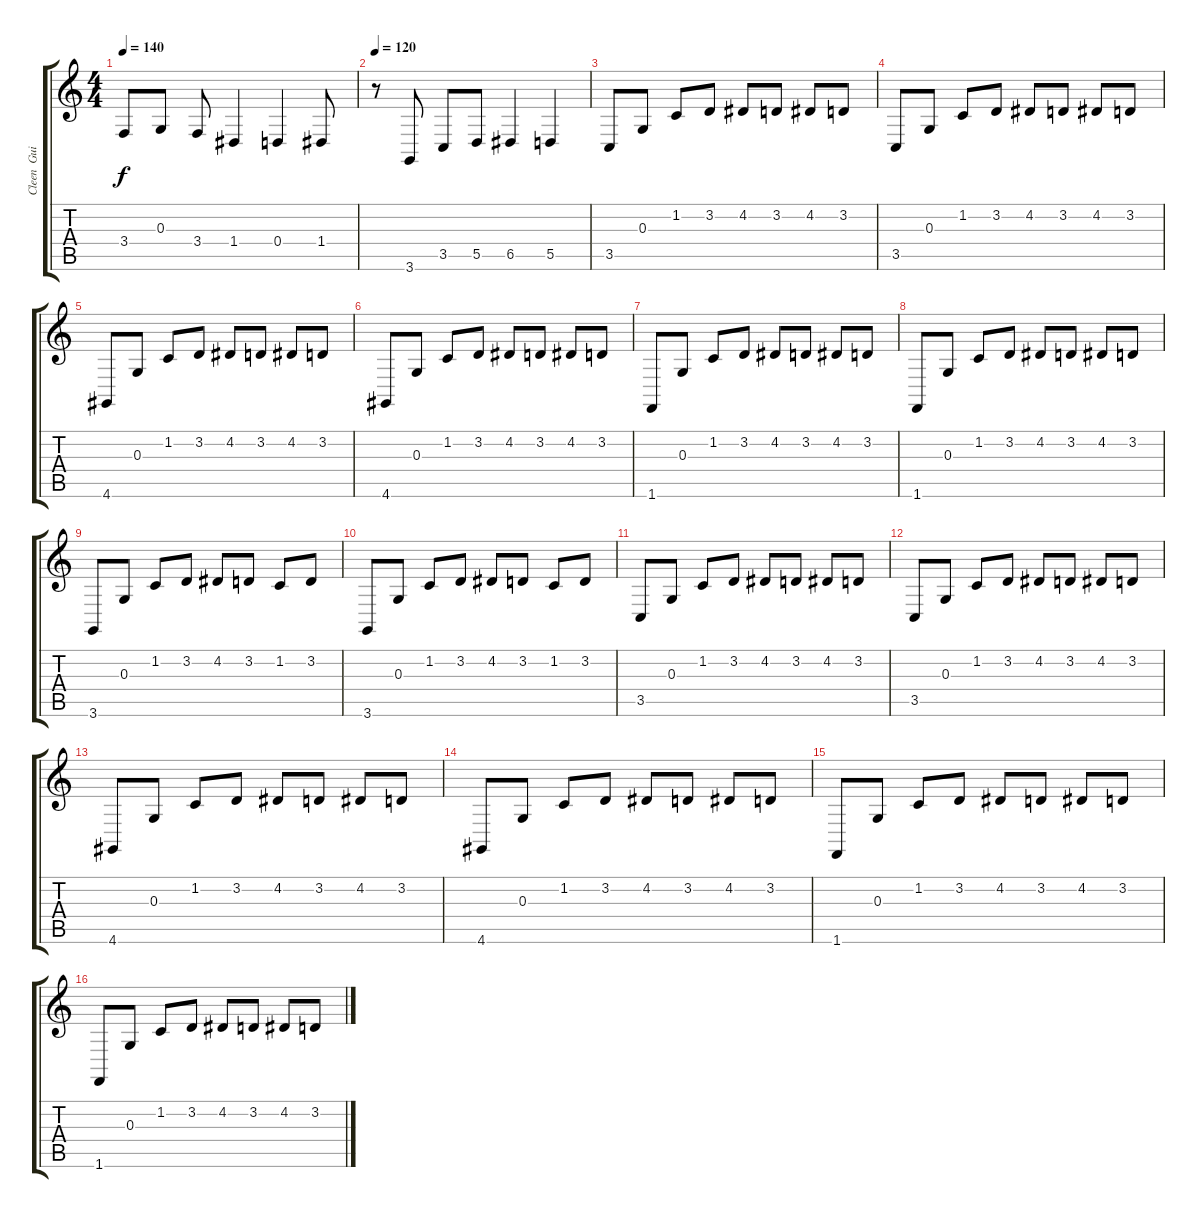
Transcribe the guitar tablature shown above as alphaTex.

\track ("Cleen  Guitar" "Cleen  Gui") {instrument harpsichord}
\staff {score tabs}
\tuning (E4 B3 G3 D3 A2 E2) {hide}
\ts (4 4)
\tempo 140
\clef g2
\ks c
3.4.8{dy f} 0.3.8 3.4.8 1.4.4 0.4.4 1.4.8 |
\tempo 120
r.8 3.6.8 3.5.8 5.5.8 6.5.4 5.5.4 |
3.5.8 0.3.8 1.2.8 3.2.8 4.2.8 3.2.8 4.2.8 3.2.8 |
3.5.8 0.3.8 1.2.8 3.2.8 4.2.8 3.2.8 4.2.8 3.2.8 |
4.6.8 0.3.8 1.2.8 3.2.8 4.2.8 3.2.8 4.2.8 3.2.8 |
4.6.8 0.3.8 1.2.8 3.2.8 4.2.8 3.2.8 4.2.8 3.2.8 |
1.6.8 0.3.8 1.2.8 3.2.8 4.2.8 3.2.8 4.2.8 3.2.8 |
1.6.8 0.3.8 1.2.8 3.2.8 4.2.8 3.2.8 4.2.8 3.2.8 |
3.6.8 0.3.8 1.2.8 3.2.8 4.2.8 3.2.8 1.2.8 3.2.8 |
3.6.8 0.3.8 1.2.8 3.2.8 4.2.8 3.2.8 1.2.8 3.2.8 |
3.5.8 0.3.8 1.2.8 3.2.8 4.2.8 3.2.8 4.2.8 3.2.8 |
3.5.8 0.3.8 1.2.8 3.2.8 4.2.8 3.2.8 4.2.8 3.2.8 |
4.6.8 0.3.8 1.2.8 3.2.8 4.2.8 3.2.8 4.2.8 3.2.8 |
4.6.8 0.3.8 1.2.8 3.2.8 4.2.8 3.2.8 4.2.8 3.2.8 |
1.6.8 0.3.8 1.2.8 3.2.8 4.2.8 3.2.8 4.2.8 3.2.8 |
1.6.8 0.3.8 1.2.8 3.2.8 4.2.8 3.2.8 4.2.8 3.2.8
